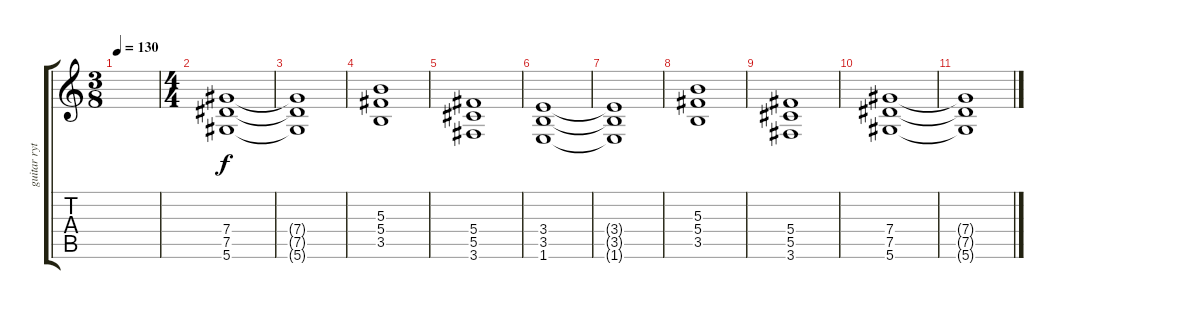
\track ("guitar rythem" "guitar ryt") {instrument distortionguitar}
\staff {score tabs}
\tuning (Eb4 Bb3 Gb3 Db3 Ab2 Eb2) {hide}
\ts (3 8)
\tempo 130
\clef g2
\ks c
|
\ts (4 4)
(7.4 7.5 5.6).1 |
(7.4{t} 7.5{t} 5.6{t}).1 |
(5.3 5.4 3.5).1 |
(5.4 5.5 3.6).1 |
(3.4 3.5 1.6).1 |
(3.4{t} 3.5{t} 1.6{t}).1 |
(5.3 5.4 3.5).1 |
(5.4 5.5 3.6).1 |
(7.4 7.5 5.6).1 |
(7.4{t} 7.5{t} 5.6{t}).1
